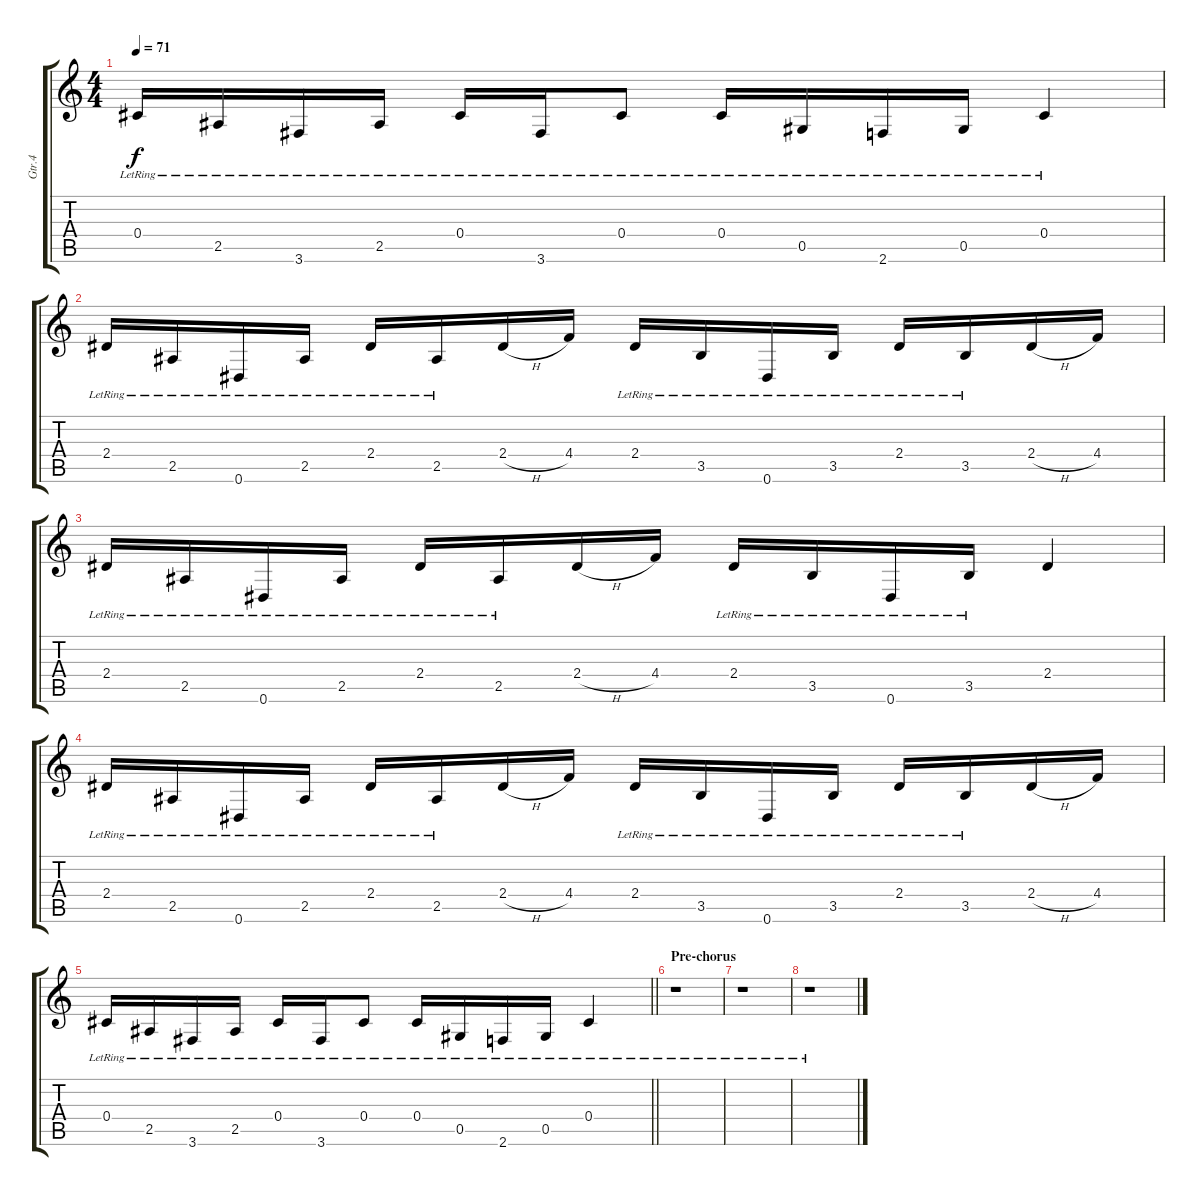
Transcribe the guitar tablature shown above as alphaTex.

\track ("Gtr.4" "Gtr.4") {instrument acousticguitarsteel}
\staff {score tabs}
\tuning (Eb4 Bb3 Gb3 Db3 Ab2 Eb2) {hide}
\ts (4 4)
\tempo 71
\clef g2
\ks c
0.4{lr}.16{dy f} 2.5{lr}.16 3.6{lr}.16 2.5{lr}.16 0.4{lr}.16 3.6{lr}.16 0.4{lr}.8 0.4{lr}.16 0.5{lr}.16 2.6{lr}.16 0.5{lr}.16 0.4{lr}.4 |
2.4{lr}.16 2.5{lr}.16 0.6{lr}.16 2.5{lr}.16 2.4{lr}.16 2.5{lr}.16 2.4{h}.16 4.4.16 2.4{lr}.16 3.5{lr}.16 0.6{lr}.16 3.5{lr}.16 2.4{lr}.16 3.5{lr}.16 2.4{h}.16 4.4.16 |
2.4{lr}.16 2.5{lr}.16 0.6{lr}.16 2.5{lr}.16 2.4{lr}.16 2.5{lr}.16 2.4{h}.16 4.4.16 2.4{lr}.16 3.5{lr}.16 0.6{lr}.16 3.5{lr}.16 2.4.4 |
2.4{lr}.16 2.5{lr}.16 0.6{lr}.16 2.5{lr}.16 2.4{lr}.16 2.5{lr}.16 2.4{h}.16 4.4.16 2.4{lr}.16 3.5{lr}.16 0.6{lr}.16 3.5{lr}.16 2.4{lr}.16 3.5{lr}.16 2.4{h}.16 4.4.16 |
\barLineRight lightlight
0.4{lr}.16 2.5{lr}.16 3.6{lr}.16 2.5{lr}.16 0.4{lr}.16 3.6{lr}.16 0.4{lr}.8 0.4{lr}.16 0.5{lr}.16 2.6{lr}.16 0.5{lr}.16 0.4{lr}.4 |
\section ("" "Pre-chorus")
r.1 |
r.1 |
r.1
